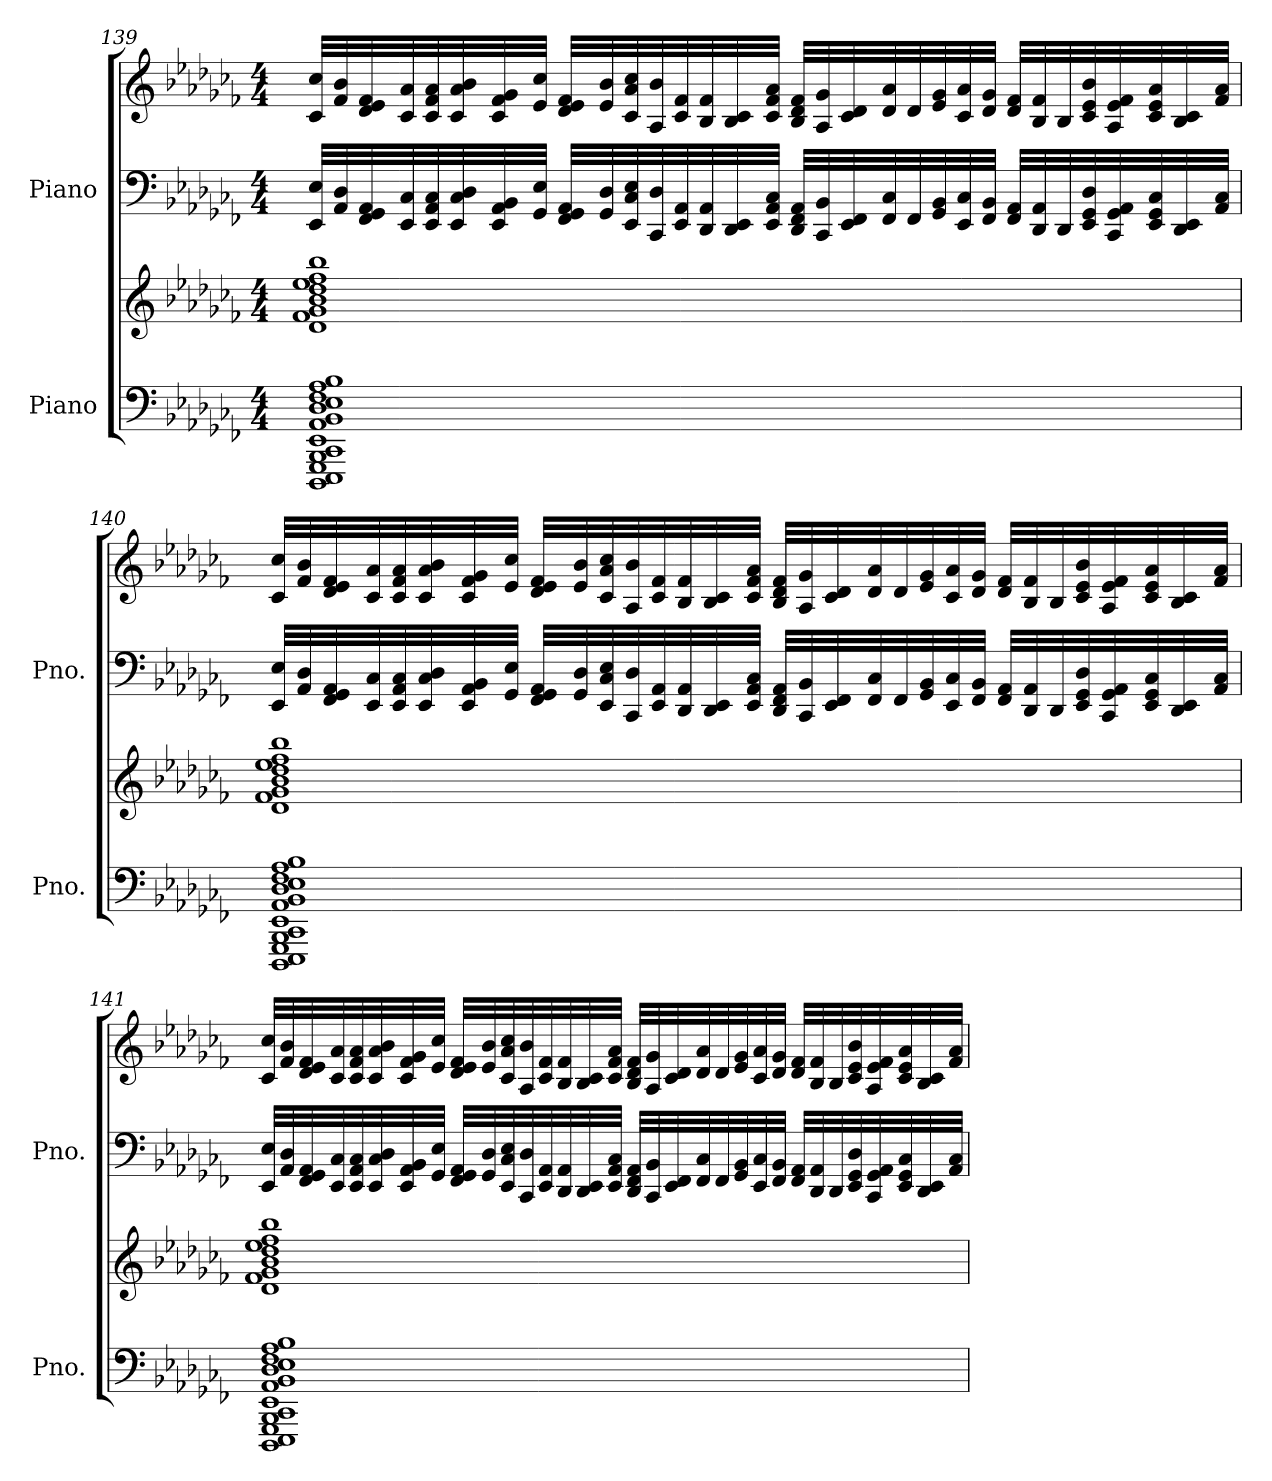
**kern	**kern	**kern	**kern
*part2	*part2	*part1	*part1
*staff4	*staff3	*staff2	*staff1
*I"Piano	*	*I"Piano	*
*I'Pno.	*	*I'Pno.	*
!!LO:LB:g=z
*clefF4	*clefG2	*clefF4	*clefG2
*ITrd14c24	*ITrd14c24	*ITrd-21c-36	*ITrd-21c-36
*k[b-e-a-d-g-c-f-]	*k[b-e-a-d-g-c-f-]	*k[b-e-a-d-g-c-f-]	*k[b-e-a-d-g-c-f-]
*M4/4	*M4/4	*M4/4	*M4/4
=139	=139	=139	=139
1DDDDD- 1EEEEE- 1GGGGG- 1BBBBB- 1CCCC- 1EEEE- 1AAAA- 1BBBB- 1DDD- 1EEE- 1FFF- 1AAA- 1BBB-	1DD- 1FF- 1GG- 1BB- 1D- 1E- 1F- 1B-	32ee-/ 32eee-/LLL	32cccc-/ 32ccccc-/LLL
.	.	32aa-/ 32ddd-/	32ffff-/ 32bbbb-/
.	.	32ff-/ 32gg-/ 32aa-/	32dddd-/ 32eeee-/ 32ffff-/
.	.	32ee-/ 32ccc-/	32cccc-/ 32aaaa-/
.	.	32ee-/ 32aa-/ 32ccc-/	32cccc-/ 32ffff-/ 32aaaa-/
.	.	32ee-/ 32ccc-/ 32ddd-/	32cccc-/ 32aaaa-/ 32bbbb-/
.	.	32ee-/ 32aa-/ 32bb-/	32cccc-/ 32ffff-/ 32gggg-/
.	.	32gg-/ 32eee-/JJJ	32eeee-/ 32ccccc-/JJJ
.	.	32ff-/ 32gg-/ 32aa-/LLL	32dddd-/ 32eeee-/ 32ffff-/LLL
.	.	32gg-/ 32ddd-/	32eeee-/ 32bbbb-/
.	.	32ee-/ 32ccc-/ 32eee-/	32cccc-/ 32aaaa-/ 32ccccc-/
.	.	32cc-/ 32ddd-/	32aaa-/ 32bbbb-/
.	.	32ee-/ 32aa-/	32cccc-/ 32ffff-/
.	.	32dd-/ 32aa-/	32bbb-/ 32ffff-/
.	.	32dd-/ 32ee-/	32bbb-/ 32cccc-/
.	.	32ee-/ 32aa-/ 32ccc-/JJJ	32cccc-/ 32ffff-/ 32aaaa-/JJJ
.	.	32dd-/ 32ff-/ 32aa-/LLL	32bbb-/ 32dddd-/ 32ffff-/LLL
.	.	32cc-/ 32bb-/	32aaa-/ 32gggg-/
.	.	32ee-/ 32ff-/	32cccc-/ 32dddd-/
.	.	32ff-/ 32ccc-/	32dddd-/ 32aaaa-/
.	.	32ff-/	32dddd-/
.	.	32gg-/ 32bb-/	32eeee-/ 32gggg-/
.	.	32ee-/ 32ccc-/	32cccc-/ 32aaaa-/
.	.	32ff-/ 32bb-/JJJ	32dddd-/ 32gggg-/JJJ
.	.	32ff-/ 32aa-/LLL	32dddd-/ 32ffff-/LLL
.	.	32dd-/ 32aa-/	32bbb-/ 32ffff-/
.	.	32dd-/	32bbb-/
.	.	32ee-/ 32gg-/ 32ddd-/	32cccc-/ 32eeee-/ 32bbbb-/
.	.	32cc-/ 32gg-/ 32aa-/	32aaa-/ 32eeee-/ 32ffff-/
.	.	32ee-/ 32gg-/ 32ccc-/	32cccc-/ 32eeee-/ 32aaaa-/
.	.	32dd-/ 32ee-/	32bbb-/ 32cccc-/
.	.	32aa-/ 32ccc-/JJJ	32ffff-/ 32aaaa-/JJJ
!!LO:LB:g=z
=140	=140	=140	=140
1DDDDD- 1EEEEE- 1GGGGG- 1BBBBB- 1CCCC- 1EEEE- 1AAAA- 1BBBB- 1DDD- 1EEE- 1FFF- 1AAA- 1BBB-	1DD- 1FF- 1GG- 1BB- 1D- 1E- 1F- 1B-	32ee-/ 32eee-/LLL	32cccc-/ 32ccccc-/LLL
.	.	32aa-/ 32ddd-/	32ffff-/ 32bbbb-/
.	.	32ff-/ 32gg-/ 32aa-/	32dddd-/ 32eeee-/ 32ffff-/
.	.	32ee-/ 32ccc-/	32cccc-/ 32aaaa-/
.	.	32ee-/ 32aa-/ 32ccc-/	32cccc-/ 32ffff-/ 32aaaa-/
.	.	32ee-/ 32ccc-/ 32ddd-/	32cccc-/ 32aaaa-/ 32bbbb-/
.	.	32ee-/ 32aa-/ 32bb-/	32cccc-/ 32ffff-/ 32gggg-/
.	.	32gg-/ 32eee-/JJJ	32eeee-/ 32ccccc-/JJJ
.	.	32ff-/ 32gg-/ 32aa-/LLL	32dddd-/ 32eeee-/ 32ffff-/LLL
.	.	32gg-/ 32ddd-/	32eeee-/ 32bbbb-/
.	.	32ee-/ 32ccc-/ 32eee-/	32cccc-/ 32aaaa-/ 32ccccc-/
.	.	32cc-/ 32ddd-/	32aaa-/ 32bbbb-/
.	.	32ee-/ 32aa-/	32cccc-/ 32ffff-/
.	.	32dd-/ 32aa-/	32bbb-/ 32ffff-/
.	.	32dd-/ 32ee-/	32bbb-/ 32cccc-/
.	.	32ee-/ 32aa-/ 32ccc-/JJJ	32cccc-/ 32ffff-/ 32aaaa-/JJJ
.	.	32dd-/ 32ff-/ 32aa-/LLL	32bbb-/ 32dddd-/ 32ffff-/LLL
.	.	32cc-/ 32bb-/	32aaa-/ 32gggg-/
.	.	32ee-/ 32ff-/	32cccc-/ 32dddd-/
.	.	32ff-/ 32ccc-/	32dddd-/ 32aaaa-/
.	.	32ff-/	32dddd-/
.	.	32gg-/ 32bb-/	32eeee-/ 32gggg-/
.	.	32ee-/ 32ccc-/	32cccc-/ 32aaaa-/
.	.	32ff-/ 32bb-/JJJ	32dddd-/ 32gggg-/JJJ
.	.	32ff-/ 32aa-/LLL	32dddd-/ 32ffff-/LLL
.	.	32dd-/ 32aa-/	32bbb-/ 32ffff-/
.	.	32dd-/	32bbb-/
.	.	32ee-/ 32gg-/ 32ddd-/	32cccc-/ 32eeee-/ 32bbbb-/
.	.	32cc-/ 32gg-/ 32aa-/	32aaa-/ 32eeee-/ 32ffff-/
.	.	32ee-/ 32gg-/ 32ccc-/	32cccc-/ 32eeee-/ 32aaaa-/
.	.	32dd-/ 32ee-/	32bbb-/ 32cccc-/
.	.	32aa-/ 32ccc-/JJJ	32ffff-/ 32aaaa-/JJJ
!!LO:PB:g=z
=141	=141	=141	=141
1DDDDD- 1EEEEE- 1GGGGG- 1BBBBB- 1CCCC- 1EEEE- 1AAAA- 1BBBB- 1DDD- 1EEE- 1FFF- 1AAA- 1BBB-	1DD- 1FF- 1GG- 1BB- 1D- 1E- 1F- 1B-	32ee-/ 32eee-/LLL	32cccc-/ 32ccccc-/LLL
.	.	32aa-/ 32ddd-/	32ffff-/ 32bbbb-/
.	.	32ff-/ 32gg-/ 32aa-/	32dddd-/ 32eeee-/ 32ffff-/
.	.	32ee-/ 32ccc-/	32cccc-/ 32aaaa-/
.	.	32ee-/ 32aa-/ 32ccc-/	32cccc-/ 32ffff-/ 32aaaa-/
.	.	32ee-/ 32ccc-/ 32ddd-/	32cccc-/ 32aaaa-/ 32bbbb-/
.	.	32ee-/ 32aa-/ 32bb-/	32cccc-/ 32ffff-/ 32gggg-/
.	.	32gg-/ 32eee-/JJJ	32eeee-/ 32ccccc-/JJJ
.	.	32ff-/ 32gg-/ 32aa-/LLL	32dddd-/ 32eeee-/ 32ffff-/LLL
.	.	32gg-/ 32ddd-/	32eeee-/ 32bbbb-/
.	.	32ee-/ 32ccc-/ 32eee-/	32cccc-/ 32aaaa-/ 32ccccc-/
.	.	32cc-/ 32ddd-/	32aaa-/ 32bbbb-/
.	.	32ee-/ 32aa-/	32cccc-/ 32ffff-/
.	.	32dd-/ 32aa-/	32bbb-/ 32ffff-/
.	.	32dd-/ 32ee-/	32bbb-/ 32cccc-/
.	.	32ee-/ 32aa-/ 32ccc-/JJJ	32cccc-/ 32ffff-/ 32aaaa-/JJJ
.	.	32dd-/ 32ff-/ 32aa-/LLL	32bbb-/ 32dddd-/ 32ffff-/LLL
.	.	32cc-/ 32bb-/	32aaa-/ 32gggg-/
.	.	32ee-/ 32ff-/	32cccc-/ 32dddd-/
.	.	32ff-/ 32ccc-/	32dddd-/ 32aaaa-/
.	.	32ff-/	32dddd-/
.	.	32gg-/ 32bb-/	32eeee-/ 32gggg-/
.	.	32ee-/ 32ccc-/	32cccc-/ 32aaaa-/
.	.	32ff-/ 32bb-/JJJ	32dddd-/ 32gggg-/JJJ
.	.	32ff-/ 32aa-/LLL	32dddd-/ 32ffff-/LLL
.	.	32dd-/ 32aa-/	32bbb-/ 32ffff-/
.	.	32dd-/	32bbb-/
.	.	32ee-/ 32gg-/ 32ddd-/	32cccc-/ 32eeee-/ 32bbbb-/
.	.	32cc-/ 32gg-/ 32aa-/	32aaa-/ 32eeee-/ 32ffff-/
.	.	32ee-/ 32gg-/ 32ccc-/	32cccc-/ 32eeee-/ 32aaaa-/
.	.	32dd-/ 32ee-/	32bbb-/ 32cccc-/
.	.	32aa-/ 32ccc-/JJJ	32ffff-/ 32aaaa-/JJJ
=	=	=	=
*-	*-	*-	*-
